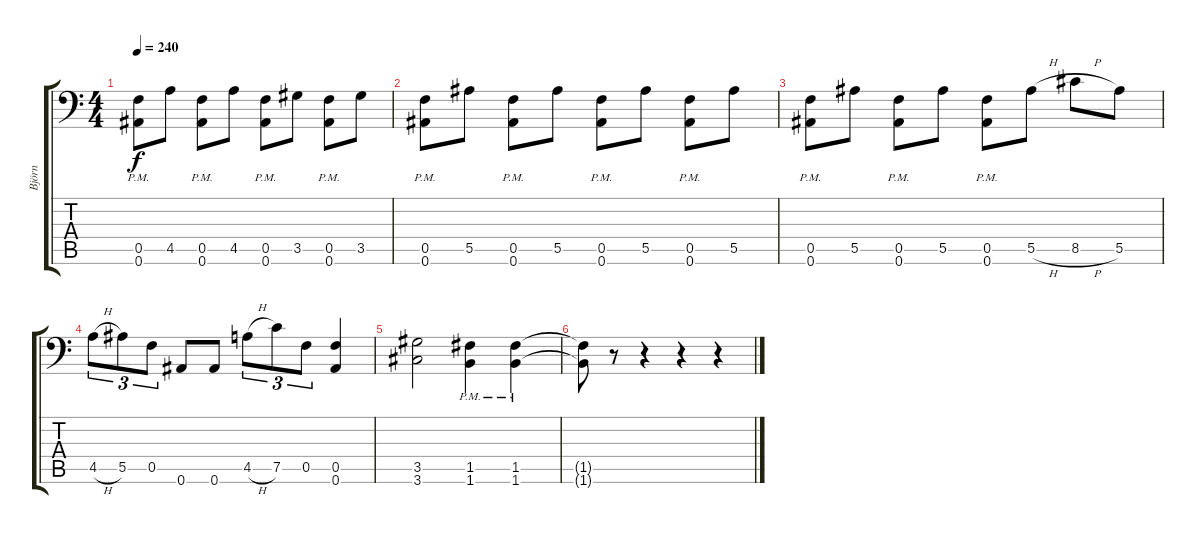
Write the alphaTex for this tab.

\track ("Björn" "Björn") {instrument distortionguitar}
\staff {score tabs}
\tuning (C4 G3 Eb3 Bb2 F2 Bb1) {hide}
\ts (4 4)
\tempo 240
\clef f4
\ks c
(0.5{pm} 0.6{pm}).8{dy f} 4.5.8 (0.5{pm} 0.6{pm}).8 4.5.8 (0.5{pm} 0.6{pm}).8 3.5.8 (0.5{pm} 0.6{pm}).8 3.5.8 |
(0.5{pm} 0.6{pm}).8 5.5.8 (0.5{pm} 0.6{pm}).8 5.5.8 (0.5{pm} 0.6{pm}).8 5.5.8 (0.5{pm} 0.6{pm}).8 5.5.8 |
(0.5{pm} 0.6{pm}).8 5.5.8 (0.5{pm} 0.6{pm}).8 5.5.8 (0.5{pm} 0.6{pm}).8 5.5{h}.8 8.5{h}.8 5.5.8 |
4.5{h}.8{tu (3 2)} 5.5.8{tu (3 2)} 0.5.8{tu (3 2)} 0.6.8 0.6.8 4.5{h}.8{tu (3 2)} 7.5.8{tu (3 2)} 0.5.8{tu (3 2)} (0.5 0.6).4 |
(3.5 3.6).2 (1.5{pm} 1.6{pm}).4 (1.5{pm} 1.6{pm}).4 |
(1.5{t} 1.6{t}).8 r.8 r.4 r.4 r.4
